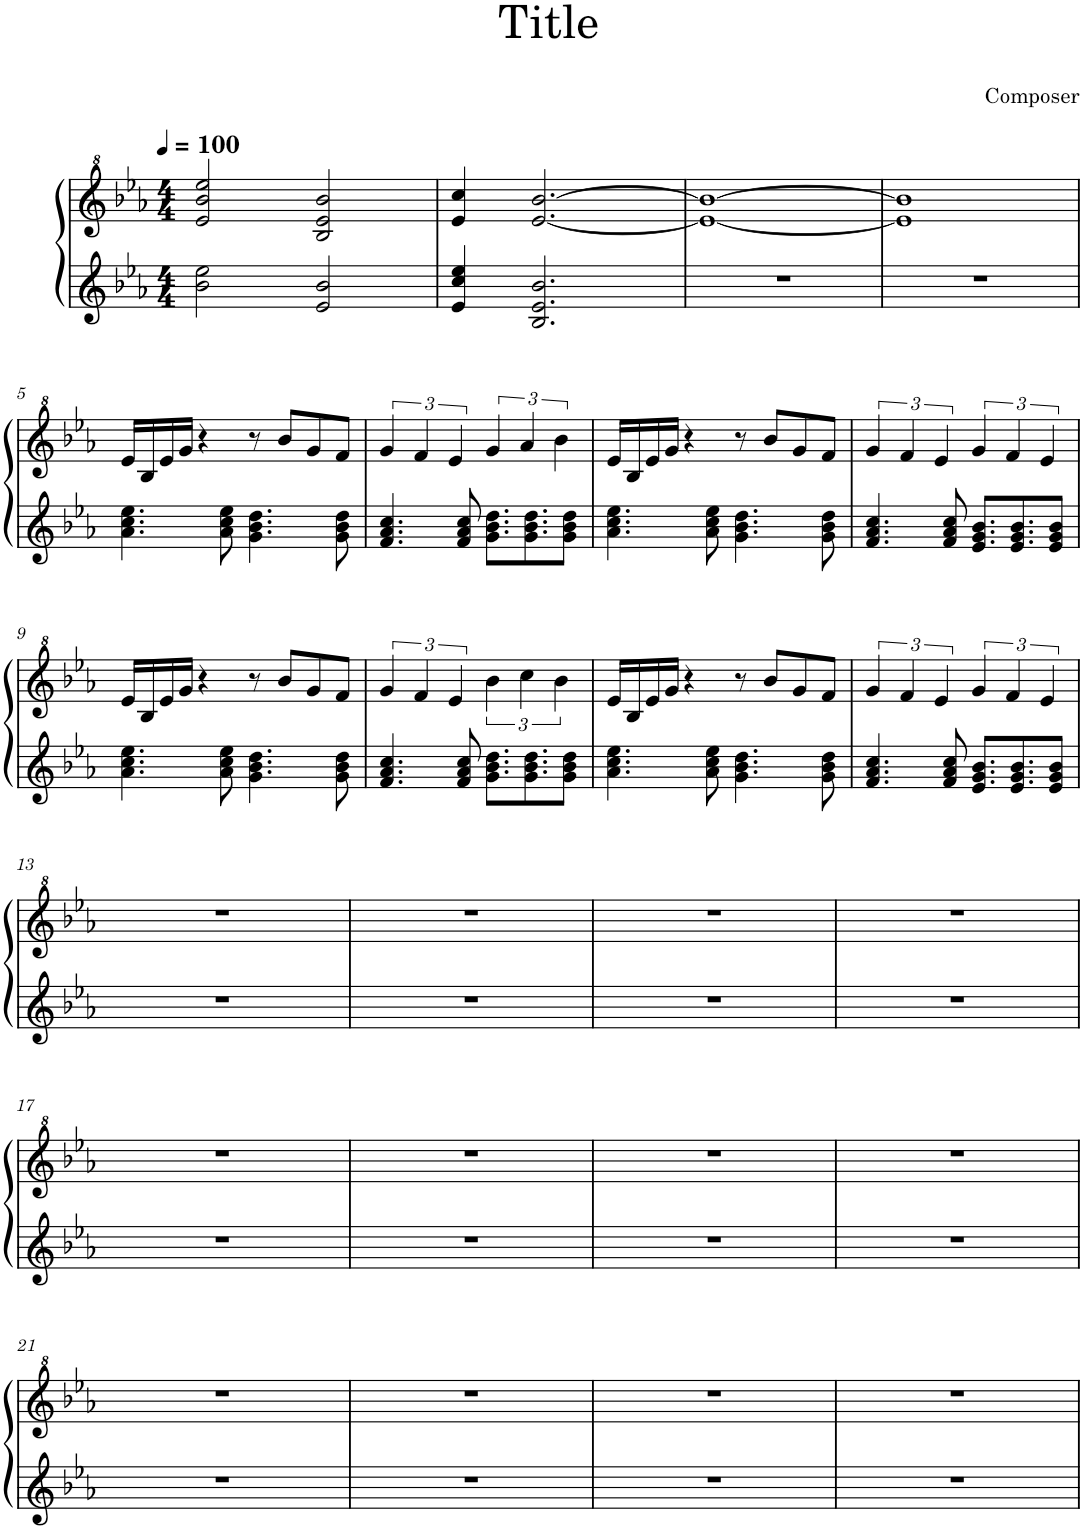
**kern	**kern
*part1	*part1
*staff2	*staff1
*I"Piano	*
*I'Pno.	*
*clefG2	*clefG^2
*k[b-e-a-]	*k[b-e-a-]
*M4/4	*M4/4
*MM100	*MM100
=1	=1
2b-\ 2ee-\	2ee-/ 2bb-/ 2eee-/
2e-/ 2b-/	2b-/ 2ee-/ 2bb-/
=2	=2
4e-/ 4cc/ 4ee-/	4ee-/ 4ccc/
2.B-/ 2.e-/ 2.b-/	[2.ee-/ [2.bb-/
=3	=3
1r	1ee-_ 1bb-_
=4	=4
1r	1ee-] 1bb-]
!!LO:LB:g=z
=5	=5
4.a-\ 4.cc\ 4.ee-\	16ee-/LL
.	16b-/
.	16ee-/
.	16gg/JJ
.	4r
8a-\ 8cc\ 8ee-\	.
4.g\ 4.b-\ 4.dd\	8r
.	8bb-/L
.	8gg/
8g\ 8b-\ 8dd\	8ff/J
=6	=6
4.f/ 4.a-/ 4.cc/	6gg/
.	6ff/
.	6ee-/
8f/ 8a-/ 8cc/	.
8.g\ 8.b-\ 8.dd\L	6gg/
.	6aa-/
8.g\ 8.b-\ 8.dd\	.
.	6bb-\
8g\ 8b-\ 8dd\J	.
=7	=7
4.a-\ 4.cc\ 4.ee-\	16ee-/LL
.	16b-/
.	16ee-/
.	16gg/JJ
.	4r
8a-\ 8cc\ 8ee-\	.
4.g\ 4.b-\ 4.dd\	8r
.	8bb-/L
.	8gg/
8g\ 8b-\ 8dd\	8ff/J
=8	=8
4.f/ 4.a-/ 4.cc/	6gg/
.	6ff/
.	6ee-/
8f/ 8a-/ 8cc/	.
8.e-/ 8.g/ 8.b-/L	6gg/
.	6ff/
8.e-/ 8.g/ 8.b-/	.
.	6ee-/
8e-/ 8g/ 8b-/J	.
!!LO:LB:g=z
=9	=9
4.a-\ 4.cc\ 4.ee-\	16ee-/LL
.	16b-/
.	16ee-/
.	16gg/JJ
.	4r
8a-\ 8cc\ 8ee-\	.
4.g\ 4.b-\ 4.dd\	8r
.	8bb-/L
.	8gg/
8g\ 8b-\ 8dd\	8ff/J
=10	=10
4.f/ 4.a-/ 4.cc/	6gg/
.	6ff/
.	6ee-/
8f/ 8a-/ 8cc/	.
8.g\ 8.b-\ 8.dd\L	6bb-\
.	6ccc\
8.g\ 8.b-\ 8.dd\	.
.	6bb-\
8g\ 8b-\ 8dd\J	.
=11	=11
4.a-\ 4.cc\ 4.ee-\	16ee-/LL
.	16b-/
.	16ee-/
.	16gg/JJ
.	4r
8a-\ 8cc\ 8ee-\	.
4.g\ 4.b-\ 4.dd\	8r
.	8bb-/L
.	8gg/
8g\ 8b-\ 8dd\	8ff/J
=12	=12
4.f/ 4.a-/ 4.cc/	6gg/
.	6ff/
.	6ee-/
8f/ 8a-/ 8cc/	.
8.e-/ 8.g/ 8.b-/L	6gg/
.	6ff/
8.e-/ 8.g/ 8.b-/	.
.	6ee-/
8e-/ 8g/ 8b-/J	.
!!LO:LB:g=z
=13	=13
1r	1r
=14	=14
1r	1r
=15	=15
1r	1r
=16	=16
1r	1r
!!LO:LB:g=z
=17	=17
1r	1r
=18	=18
1r	1r
=19	=19
1r	1r
=20	=20
1r	1r
!!LO:LB:g=z
=21	=21
1r	1r
=22	=22
1r	1r
=23	=23
1r	1r
=24	=24
1r	1r
=	=
*-	*-
